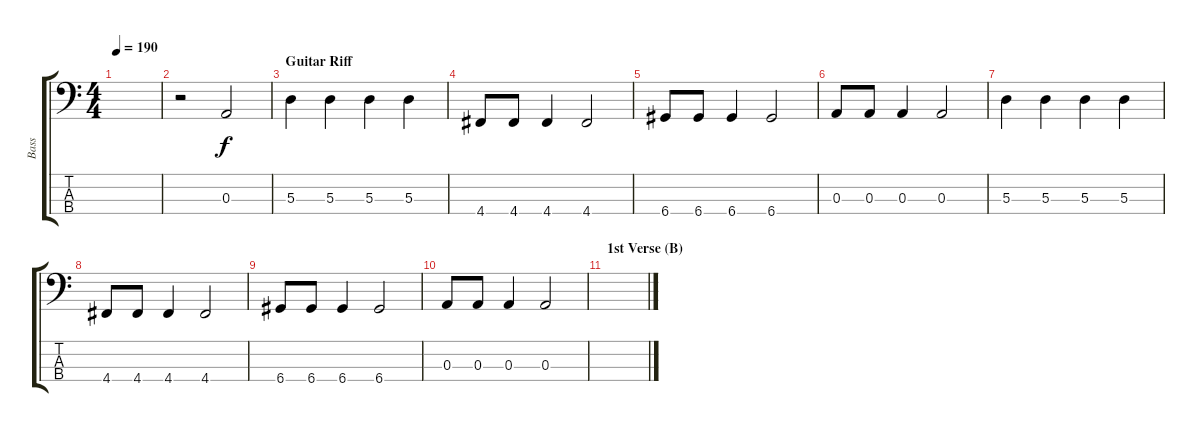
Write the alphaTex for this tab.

\track ("Bass" "Bass") {instrument electricbassfinger}
\staff {score tabs}
\tuning (G2 D2 A1 D1) {hide}
\ts (4 4)
\tempo 190
\clef f4
\ks c
|
r.2 0.3.2 |
\section ("" "Guitar Riff")
5.3.4 5.3.4 5.3.4 5.3.4 |
4.4.8 4.4.8 4.4.4 4.4.2 |
6.4.8 6.4.8 6.4.4 6.4.2 |
0.3.8 0.3.8 0.3.4 0.3.2 |
5.3.4 5.3.4 5.3.4 5.3.4 |
4.4.8 4.4.8 4.4.4 4.4.2 |
6.4.8 6.4.8 6.4.4 6.4.2 |
0.3.8 0.3.8 0.3.4 0.3.2 |
\section ("" "1st Verse (B)")
